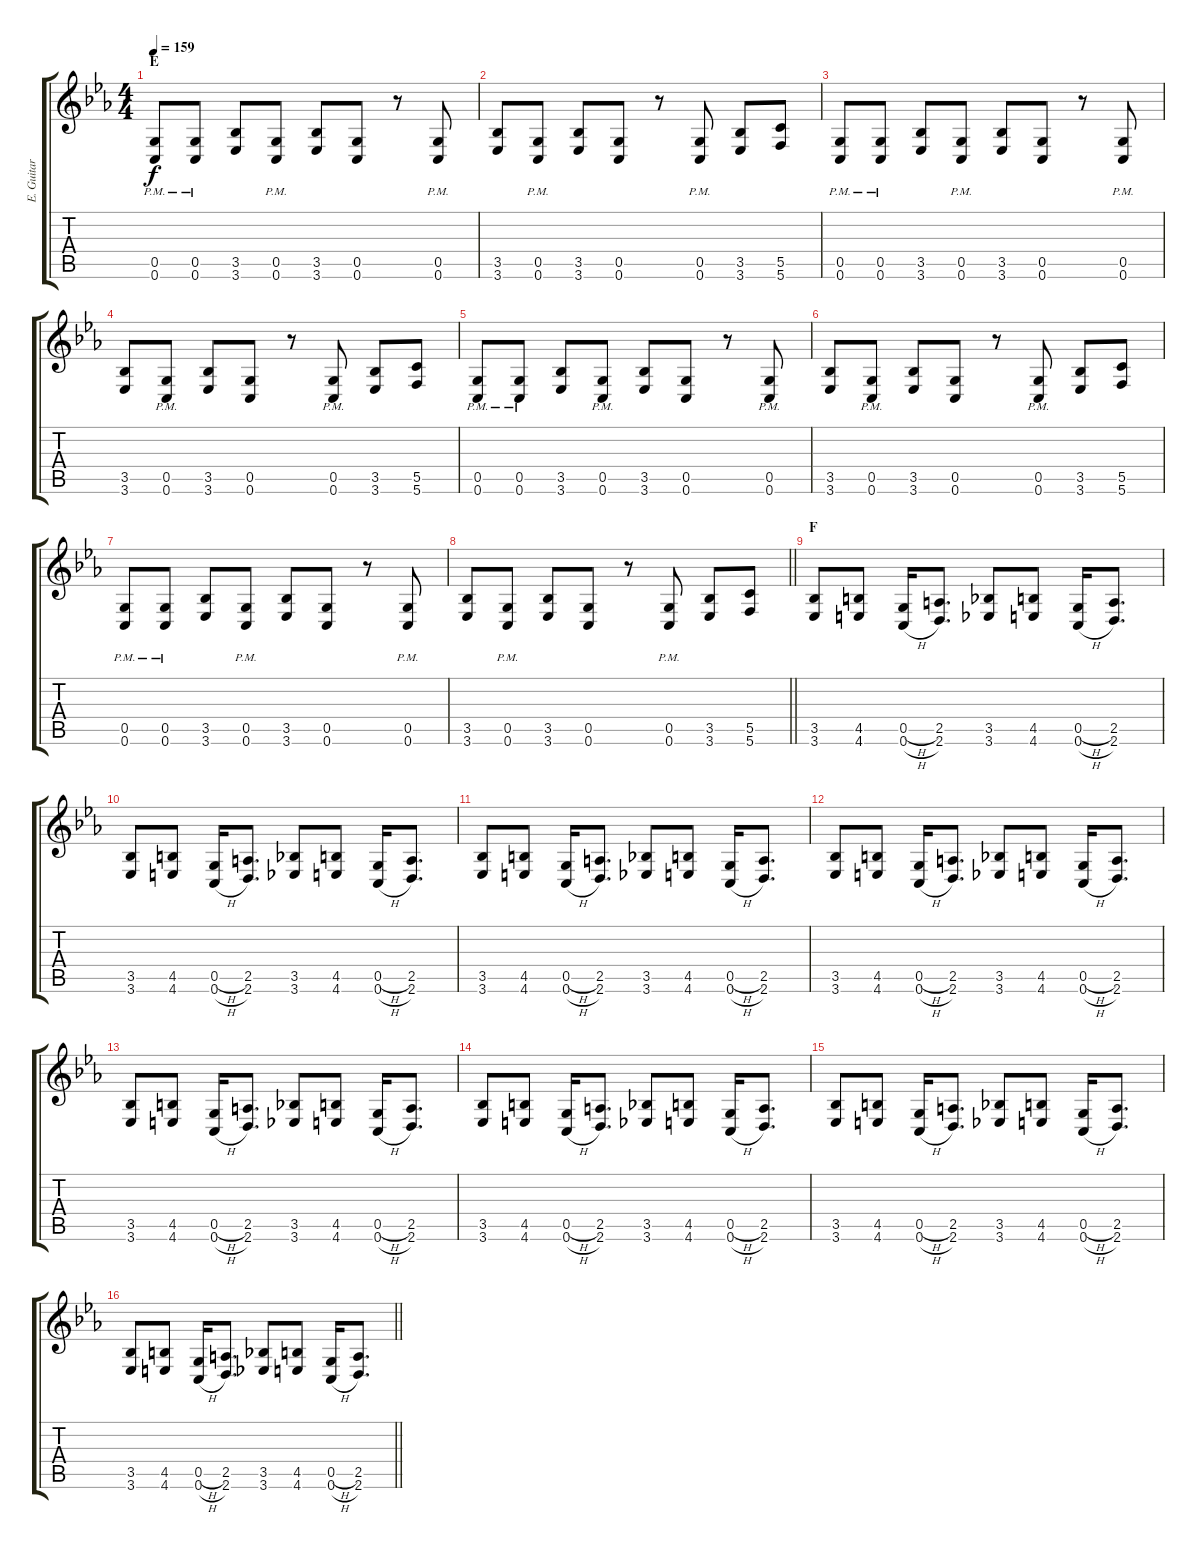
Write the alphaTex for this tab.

\track ("E. Guitar II" "E. Guitar ") {instrument overdrivenguitar}
\staff {score tabs}
\tuning (D4 A3 F3 C3 G2 C2) {hide}
\ts (4 4)
\section ("" "E")
\tempo 159
\clef g2
\ks eb
(0.5{pm} 0.6{pm}).8{dy f} (0.5{pm} 0.6{pm}).8 (3.5 3.6).8 (0.5{pm} 0.6{pm}).8 (3.5 3.6).8 (0.5 0.6).8 r.8 (0.5{pm} 0.6{pm}).8 |
(3.5 3.6).8 (0.5{pm} 0.6{pm}).8 (3.5 3.6).8 (0.5 0.6).8 r.8 (0.5{pm} 0.6{pm}).8 (3.5 3.6).8 (5.5 5.6).8 |
(0.5{pm} 0.6{pm}).8 (0.5{pm} 0.6{pm}).8 (3.5 3.6).8 (0.5{pm} 0.6{pm}).8 (3.5 3.6).8 (0.5 0.6).8 r.8 (0.5{pm} 0.6{pm}).8 |
(3.5 3.6).8 (0.5{pm} 0.6{pm}).8 (3.5 3.6).8 (0.5 0.6).8 r.8 (0.5{pm} 0.6{pm}).8 (3.5 3.6).8 (5.5 5.6).8 |
(0.5{pm} 0.6{pm}).8 (0.5{pm} 0.6{pm}).8 (3.5 3.6).8 (0.5{pm} 0.6{pm}).8 (3.5 3.6).8 (0.5 0.6).8 r.8 (0.5{pm} 0.6{pm}).8 |
(3.5 3.6).8 (0.5{pm} 0.6{pm}).8 (3.5 3.6).8 (0.5 0.6).8 r.8 (0.5{pm} 0.6{pm}).8 (3.5 3.6).8 (5.5 5.6).8 |
(0.5{pm} 0.6{pm}).8 (0.5{pm} 0.6{pm}).8 (3.5 3.6).8 (0.5{pm} 0.6{pm}).8 (3.5 3.6).8 (0.5 0.6).8 r.8 (0.5{pm} 0.6{pm}).8 |
\barLineRight lightlight
(3.5 3.6).8 (0.5{pm} 0.6{pm}).8 (3.5 3.6).8 (0.5 0.6).8 r.8 (0.5{pm} 0.6{pm}).8 (3.5 3.6).8 (5.5 5.6).8 |
\section ("" "F")
(3.5 3.6).8 (4.5 4.6).8 (0.5{h} 0.6{h}).16 (2.5 2.6).8{d} (3.5 3.6).8 (4.5 4.6).8 (0.5{h} 0.6{h}).16 (2.5 2.6).8{d} |
(3.5 3.6).8 (4.5 4.6).8 (0.5{h} 0.6{h}).16 (2.5 2.6).8{d} (3.5 3.6).8 (4.5 4.6).8 (0.5{h} 0.6{h}).16 (2.5 2.6).8{d} |
(3.5 3.6).8 (4.5 4.6).8 (0.5{h} 0.6{h}).16 (2.5 2.6).8{d} (3.5 3.6).8 (4.5 4.6).8 (0.5{h} 0.6{h}).16 (2.5 2.6).8{d} |
(3.5 3.6).8 (4.5 4.6).8 (0.5{h} 0.6{h}).16 (2.5 2.6).8{d} (3.5 3.6).8 (4.5 4.6).8 (0.5{h} 0.6{h}).16 (2.5 2.6).8{d} |
(3.5 3.6).8 (4.5 4.6).8 (0.5{h} 0.6{h}).16 (2.5 2.6).8{d} (3.5 3.6).8 (4.5 4.6).8 (0.5{h} 0.6{h}).16 (2.5 2.6).8{d} |
(3.5 3.6).8 (4.5 4.6).8 (0.5{h} 0.6{h}).16 (2.5 2.6).8{d} (3.5 3.6).8 (4.5 4.6).8 (0.5{h} 0.6{h}).16 (2.5 2.6).8{d} |
(3.5 3.6).8 (4.5 4.6).8 (0.5{h} 0.6{h}).16 (2.5 2.6).8{d} (3.5 3.6).8 (4.5 4.6).8 (0.5{h} 0.6{h}).16 (2.5 2.6).8{d} |
\barLineRight lightlight
(3.5 3.6).8 (4.5 4.6).8 (0.5{h} 0.6{h}).16 (2.5 2.6).8{d} (3.5 3.6).8 (4.5 4.6).8 (0.5{h} 0.6{h}).16 (2.5 2.6).8{d}
